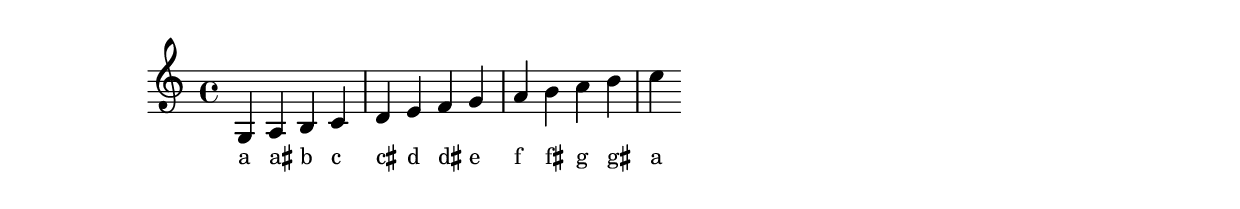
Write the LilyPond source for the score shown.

\version "2.19.21"
\header{
  texidoc="@code{staffLineLayoutFunction} is used to change the position of the notes.
This sets @code{staffLineLayoutFunction} to @code{ly:pitch-semitones} to
produce a chromatic scale with the distance between a consecutive
space and line equal to one semitone.
"
}

scales = \relative {
  a ais b c cis d dis e f fis g gis
  a
}

\new Staff \with {
  \remove "Accidental_engraver"
  \remove "Key_engraver" 
  staffLineLayoutFunction = #ly:pitch-semitones
  middleCPosition = #-6
  clefGlyph = #"clefs.G"
  clefPosition = #(+ -6 7)
}
{
  \override Staff.StaffSymbol.line-count = #5
  \time 4/4
  <<
    \scales
    \context NoteNames {
      \set printOctaveNames= ##f
      \scales
    }
  >>
}
